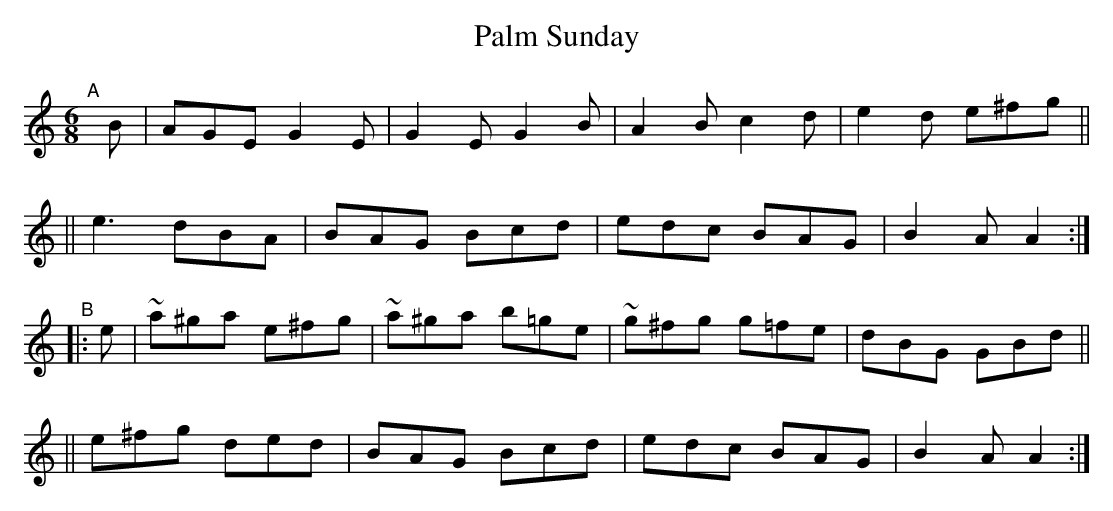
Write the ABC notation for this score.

X:1
T: Palm Sunday
M: 6/8
L: 1/8
K: Am
"^A"[|]B \
| AGE G2E | G2E G2B | A2B c2d | e2d e^fg ||
|| e3 dBA | BAG Bcd | edc BAG | B2A A2 :|
"^B"|: e \
| ~a^ga e^fg | ~a^ga b=ge | ~g^fg g=fe | dBG GBd ||
|| e^fg ded | BAG Bcd | edc BAG | B2A A2 :|
